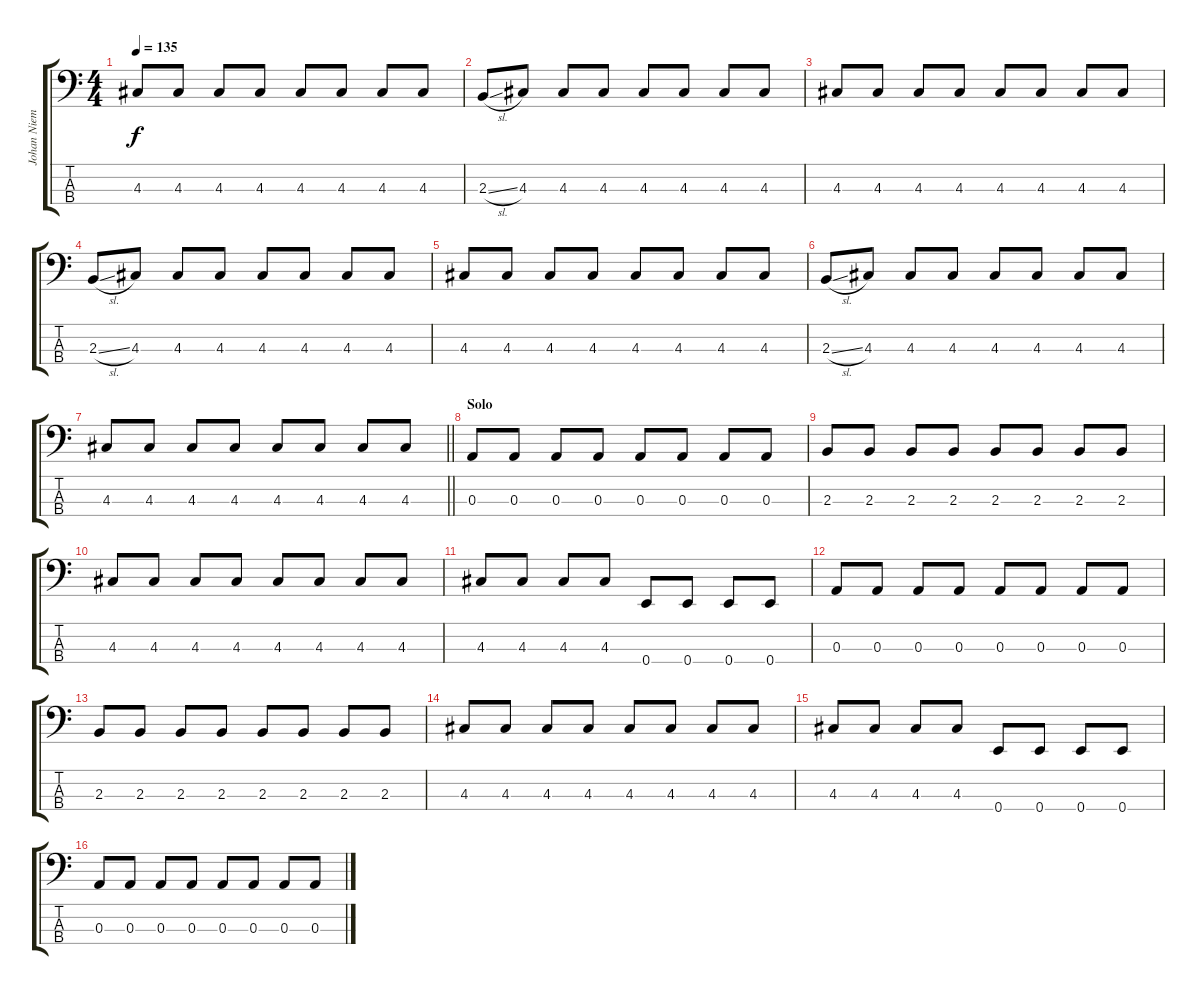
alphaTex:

\track ("Johan Niemann" "Johan Niem") {instrument electricbassfinger}
\staff {score tabs}
\tuning (G2 D2 A1 E1) {hide}
\ts (4 4)
\tempo 135
\clef f4
\ks c
4.3.8{dy f} 4.3.8 4.3.8 4.3.8 4.3.8 4.3.8 4.3.8 4.3.8 |
2.3{sl}.8 4.3.8 4.3.8 4.3.8 4.3.8 4.3.8 4.3.8 4.3.8 |
4.3.8 4.3.8 4.3.8 4.3.8 4.3.8 4.3.8 4.3.8 4.3.8 |
2.3{sl}.8 4.3.8 4.3.8 4.3.8 4.3.8 4.3.8 4.3.8 4.3.8 |
4.3.8 4.3.8 4.3.8 4.3.8 4.3.8 4.3.8 4.3.8 4.3.8 |
2.3{sl}.8 4.3.8 4.3.8 4.3.8 4.3.8 4.3.8 4.3.8 4.3.8 |
\barLineRight lightlight
4.3.8 4.3.8 4.3.8 4.3.8 4.3.8 4.3.8 4.3.8 4.3.8 |
\section ("" "Solo")
0.3.8 0.3.8 0.3.8 0.3.8 0.3.8 0.3.8 0.3.8 0.3.8 |
2.3.8 2.3.8 2.3.8 2.3.8 2.3.8 2.3.8 2.3.8 2.3.8 |
4.3.8 4.3.8 4.3.8 4.3.8 4.3.8 4.3.8 4.3.8 4.3.8 |
4.3.8 4.3.8 4.3.8 4.3.8 0.4.8 0.4.8 0.4.8 0.4.8 |
0.3.8 0.3.8 0.3.8 0.3.8 0.3.8 0.3.8 0.3.8 0.3.8 |
2.3.8 2.3.8 2.3.8 2.3.8 2.3.8 2.3.8 2.3.8 2.3.8 |
4.3.8 4.3.8 4.3.8 4.3.8 4.3.8 4.3.8 4.3.8 4.3.8 |
4.3.8 4.3.8 4.3.8 4.3.8 0.4.8 0.4.8 0.4.8 0.4.8 |
0.3.8 0.3.8 0.3.8 0.3.8 0.3.8 0.3.8 0.3.8 0.3.8
